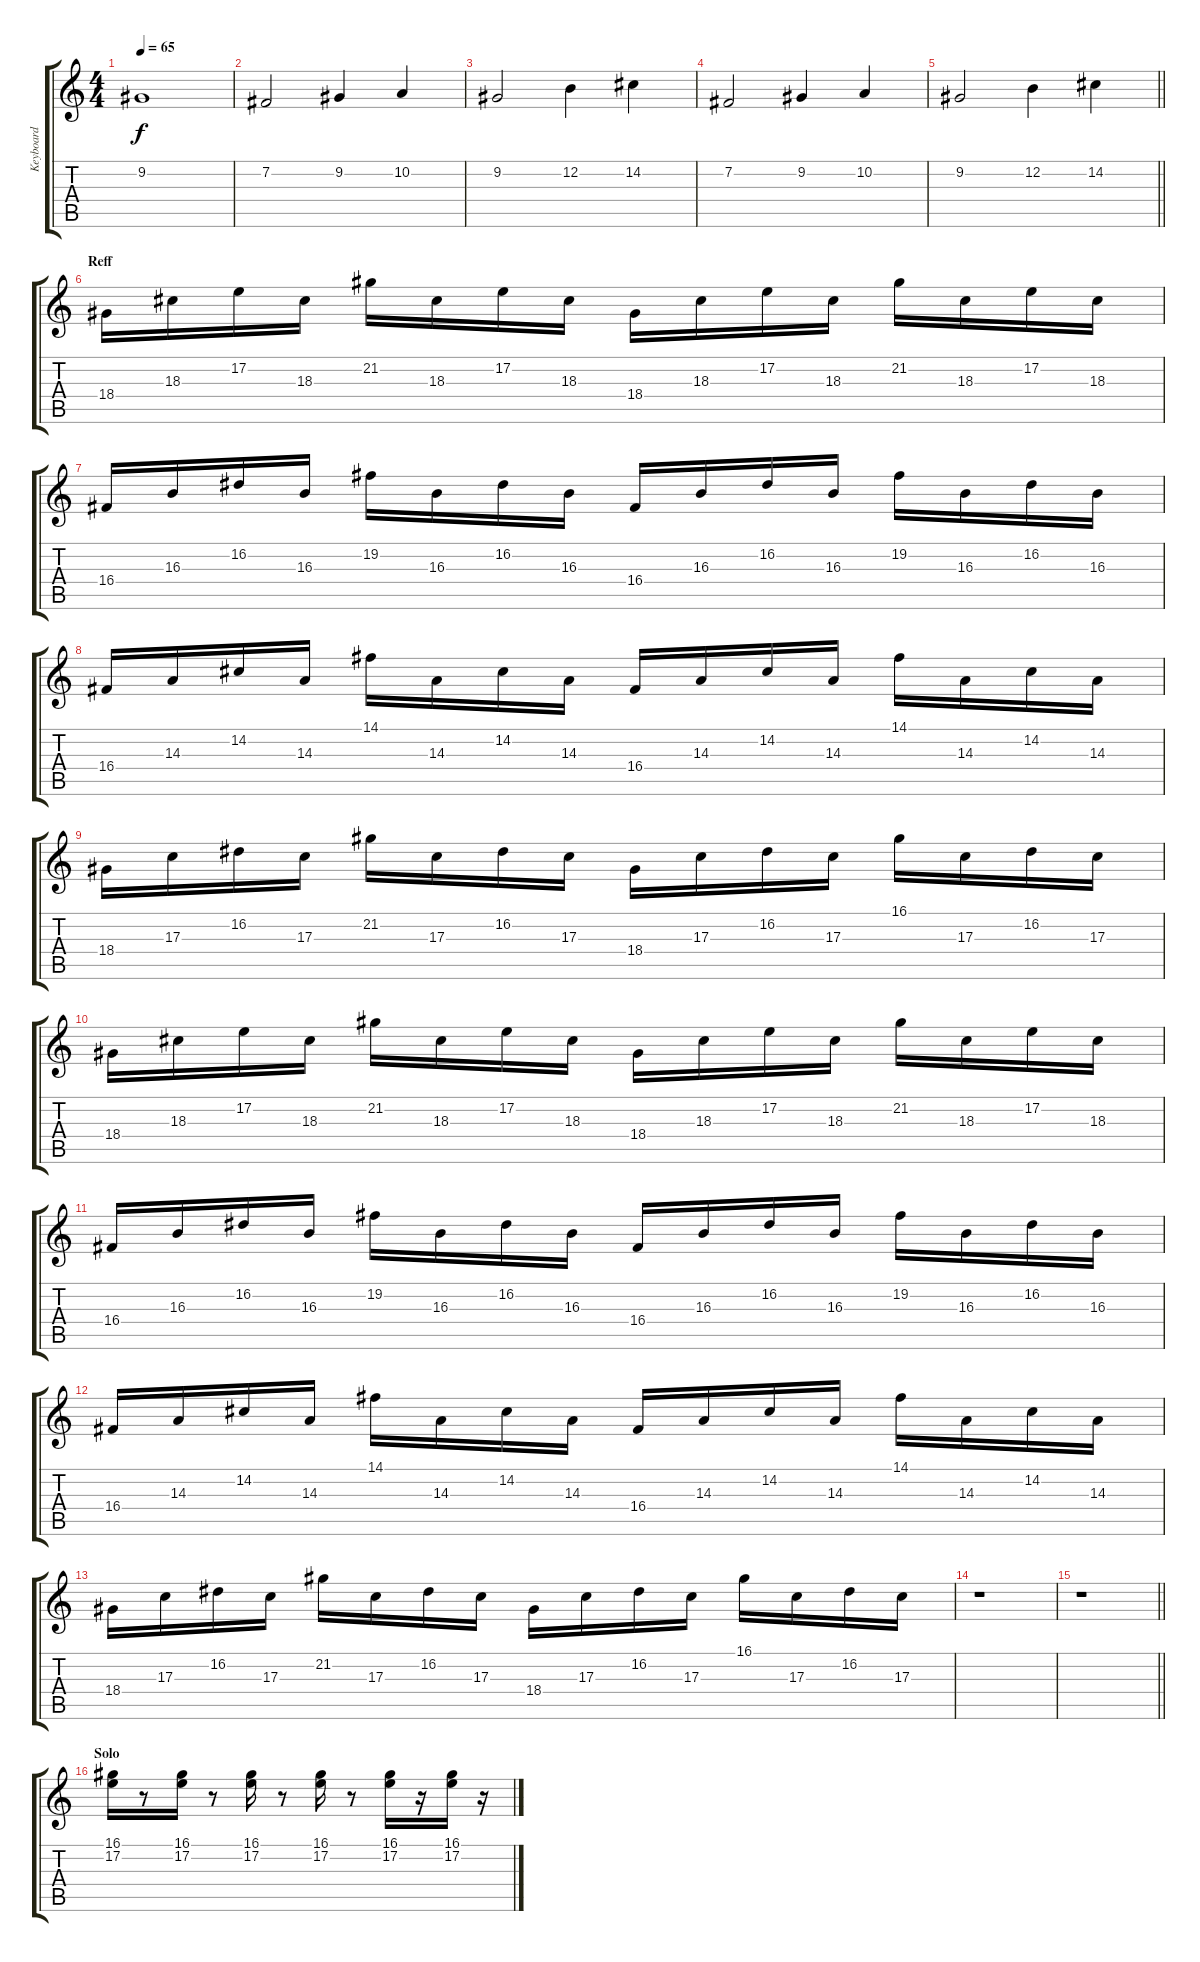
\track ("Keyboard" "Keyboard") {instrument brightacousticpiano}
\staff {score tabs}
\tuning (E4 B3 G3 D3 A2 E2) {hide}
\ts (4 4)
\tempo 65
\clef g2
\ks c
9.2.1{dy f} |
7.2.2 9.2.4 10.2.4 |
9.2.2 12.2.4 14.2.4 |
7.2.2 9.2.4 10.2.4 |
\barLineRight lightlight
9.2.2 12.2.4 14.2.4 |
\section ("" "Reff")
18.4.16{volume 10 instrument brightacousticpiano} 18.3.16 17.2.16 18.3.16 21.2.16 18.3.16 17.2.16 18.3.16 18.4.16 18.3.16 17.2.16 18.3.16 21.2.16 18.3.16 17.2.16 18.3.16 |
16.4.16 16.3.16 16.2.16 16.3.16 19.2.16 16.3.16 16.2.16 16.3.16 16.4.16 16.3.16 16.2.16 16.3.16 19.2.16 16.3.16 16.2.16 16.3.16 |
16.4.16 14.3.16 14.2.16 14.3.16 14.1.16 14.3.16 14.2.16 14.3.16 16.4.16 14.3.16 14.2.16 14.3.16 14.1.16 14.3.16 14.2.16 14.3.16 |
18.4.16{txt ""} 17.3.16 16.2.16 17.3.16 21.2.16 17.3.16 16.2.16 17.3.16 18.4.16 17.3.16 16.2.16 17.3.16 16.1.16 17.3.16 16.2.16 17.3.16 |
18.4.16 18.3.16 17.2.16 18.3.16 21.2.16 18.3.16 17.2.16 18.3.16 18.4.16 18.3.16 17.2.16 18.3.16 21.2.16 18.3.16 17.2.16 18.3.16 |
16.4.16 16.3.16 16.2.16 16.3.16 19.2.16 16.3.16 16.2.16 16.3.16 16.4.16 16.3.16 16.2.16 16.3.16 19.2.16 16.3.16 16.2.16 16.3.16 |
16.4.16 14.3.16 14.2.16 14.3.16 14.1.16 14.3.16 14.2.16 14.3.16 16.4.16 14.3.16 14.2.16 14.3.16 14.1.16 14.3.16 14.2.16 14.3.16 |
18.4.16 17.3.16 16.2.16 17.3.16 21.2.16 17.3.16 16.2.16 17.3.16 18.4.16 17.3.16 16.2.16 17.3.16 16.1.16 17.3.16 16.2.16 17.3.16 |
r.1 |
\barLineRight lightlight
r.1 |
\section ("" "Solo")
(16.1 17.2).16{volume 7 instrument stringensemble1} r.8 (16.1 17.2).16 r.8 (16.1 17.2).16 r.8 (16.1 17.2).16 r.8 (16.1 17.2).16 r.16 (16.1 17.2).16 r.16
